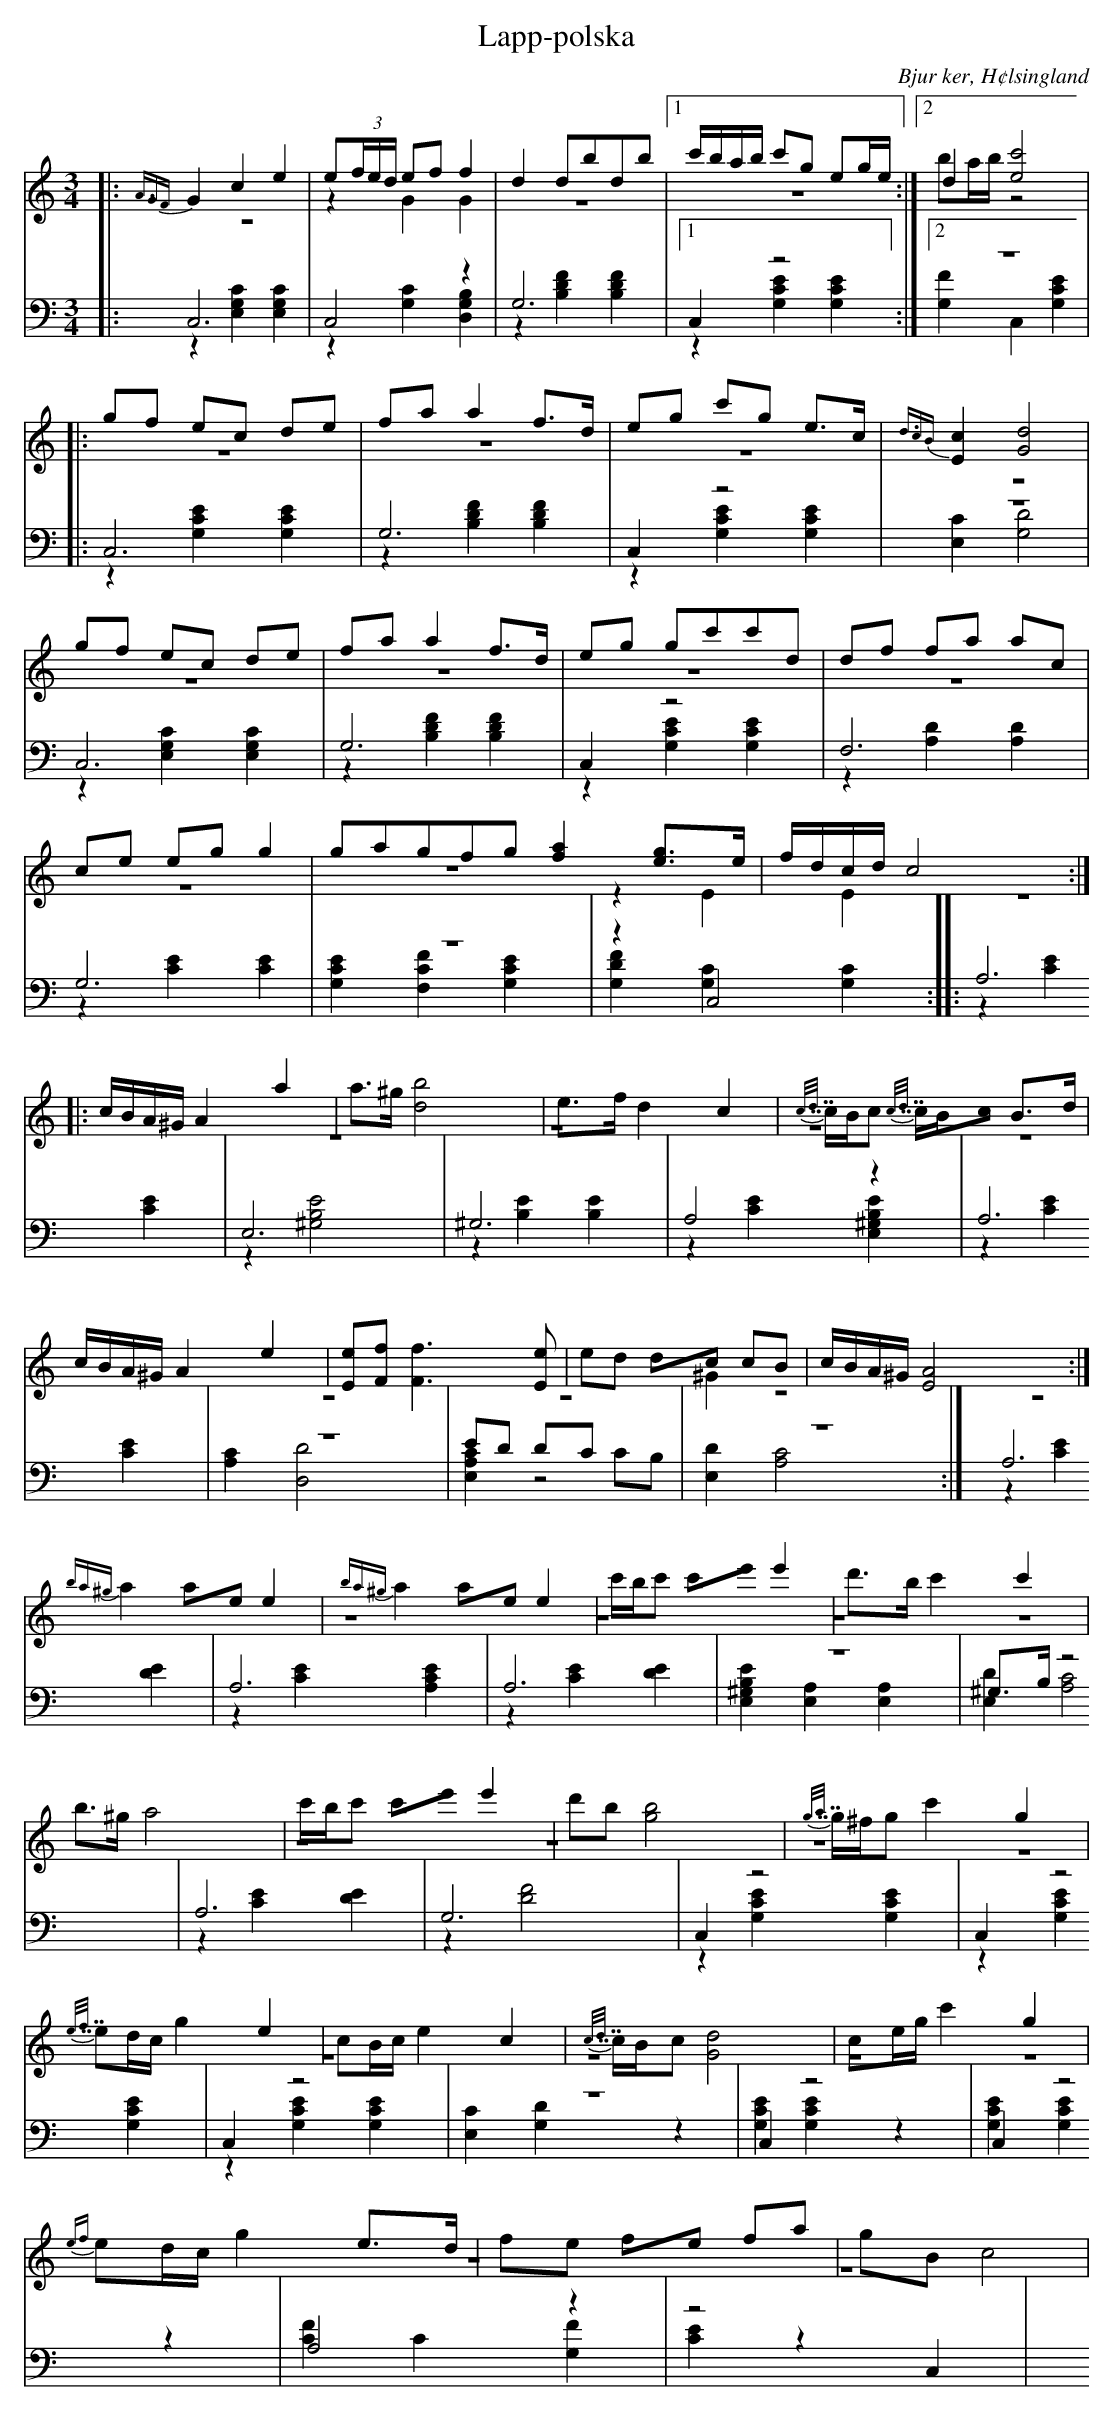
X:1
T: Lapp-polska
O: Bjur ker, H¢lsingland
M: 3/4
L: 1/8
K: C
V:1
V:2 merge
V:3
V:4 merge
V:1
|:{A3/2GF}G2 c2 e2|e(3f/e/d/ ef f2|d2 dbdb|1 c'/b/a/b/ c'g eg/e/:|2 d2 [e4c'4]|
|:gf ec de|fa a2 f>d|eg c'g e>c|{d3/2cB}[c2E2] [G4d4]|
gf ec de|fa a2 f>d|eg gc'c'd|df fa ac|
ce eg g2|g2/5a2/5g2/5f2/5g2/5 [f2a2] [eg]>e|f/d/c/d/  c4:|
|:c/B/A/^G/ A2 a2|a>^g [d4b4]|e>f d2 c2|{c7/8d7/8}c/B/c {c7/8d7/8}c/B/c B>d|
c/B/A/^G/ A2 e2|[Ee][Ff] [F3f3] [Ee] |ed dc cB|c/B/A/^G/ [E4A4]:|
{ba^g}a2 ae e2|{ba^g}a2 ae e2|c'/b/c' c'e' e'2  |d'>b c'2 c'2|
 b>^g a4|c'/b/c' c'e' e'2|d'b [g4b4]|{g7/8a7/8}g/^f/g c'2 g2|
{e7/8f7/8}ed/c/ g2 e2|cB/c/ e2 c2|{c7/8d7/8}c/B/c [G4d4]|ce/g/ c'2 g2|
{ef}ed/c/ g2 e>d|fe fe fa|gB c4|
V:2
|:z6|z2 G2 G2|z6|1 z6:|2 ba/b/ z4|
|:z6|z6|z6|z6|
 z6|z6|z6|z6|
z6|z6|z2 E2 E2:|
|:z6|z6|z6|z6|
 z6|z6|z6|^G2 z4:|
|z6|z6|z6|z6|
 z6|z6|z6|z6|
z6|z6|z6|z6|
z6|z6|z6|
V:3  clef=bass
|:C,6|C,4 z2|G,6|1 C,2 z4:|2 z6|
|:C,6|G,6|C,2 z4|z6|
C,6|G,6|C,2 z4|F,6|
G,6|z6|z2 C,4:|
|:A,6|E,6|^G,6|A,4 z2|
A,6|z6|ED DC CB,|z6:|
A,6|A,6|A,6|z6|
 ^G,>B, z4|A,6|G,6|C,2 z4|
C,2 z4|C,2 z4|z6|C,2 z4|
C,2 z4|A,4 z2|z4 C,2|
V:4  clef=bass
|:z2 [E,2G,2C2] [E,2G,2C2]|z2 [G,2C2] [D,2G,2B,2]|z2 [B,2D2F2] [B,2D2F2]|1 z2 [G,2C2E2] [G,2C2E2]:|2 [G,2F2] C,2 [G,2C2E2]|
|:z2 [G,2C2E2] [G,2C2E2]|z2 [B,2D2F2] [B,2D2F2]|z2 [G,2C2E2] [G,2C2E2]|[E,2C2] [G,4D4]|
z2 [E,2G,2C2] [E,2G,2C2]|z2 [B,2D2F2] [B,2D2F2]|z2 [G,2C2E2] [G,2C2E2]|z2 [A,2D2] [A,2D2]|
z2 [C2E2] [C2E2]|[G,2C2E2] [F,2C2F2] [G,2C2E2] |[G,2D2F2] [G,2C2] [G,2C2]:|
|:z2 [C2E2] [C2E2]|z2 [^G,4B,4E4]|z2 [B,2E2] [B,2E2]|z2 [C2E2] [E,2^G,2B,2E2]|
z2 [C2E2] [C2E2]|[A,2C2] [D,4D4]|[E,2A,2C2] z4|[E,2D2] [A,4C4]:|
z2 [C2E2] [D2E2]|z2 [C2E2] [A,2C2E2]|z2 [C2E2] [D2E2]|[E,2^G,2B,2E2] [A,2E,2] [A,2E,2]|
 [E,2D2] [A,4C4]|z2 [C2E2] [D2E2]|z2 [D4F4]|z2 [G,2C2E2] [G,2C2E2]|
z2 [G,2C2E2] [G,2C2E2]|z2 [G,2C2E2] [G,2C2E2]|[E,2C2] [G,2D2]|z2 [G,2C2E2] [G,2C2E2]|
z2 [G,2C2E2] [G,2C2E2]|z2 [C2F2] C2|[G,2F2] [C2E2] z2|
